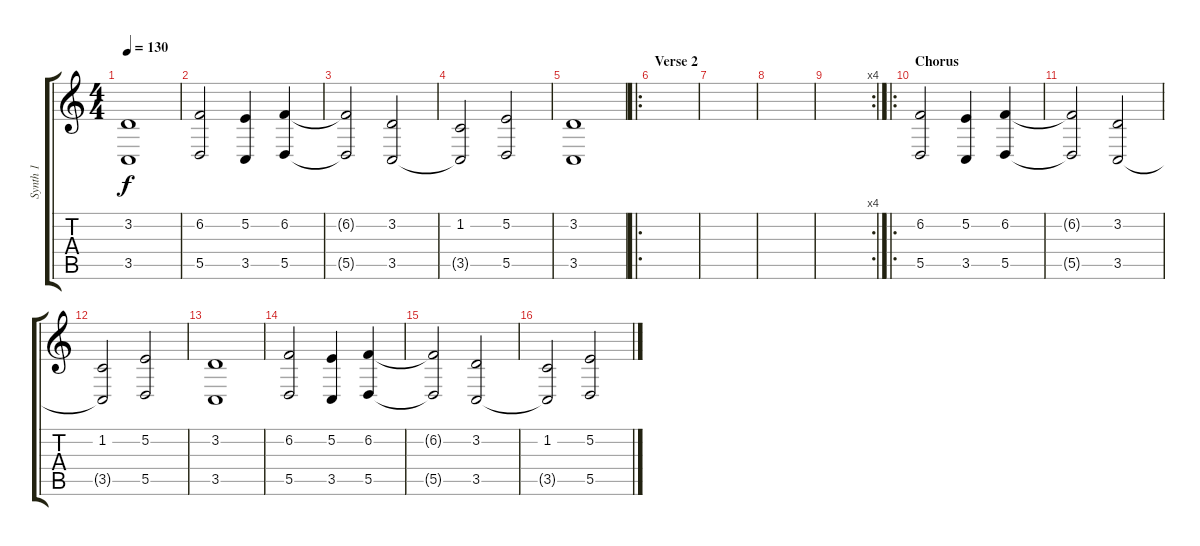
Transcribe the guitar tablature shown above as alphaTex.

\track ("Synth 1" "Synth 1") {instrument stringensemble2}
\staff {score tabs}
\tuning (E4 B3 G3 D3 A2 E2) {hide}
\ts (4 4)
\tempo 130
\clef g2
\ks c
(3.2 3.5).1{dy f} |
(6.2 5.5).2 (5.2 3.5).4 (6.2 5.5).4 |
(6.2{t} 5.5{t}).2 (3.2 3.5).2 |
(1.2 3.5{t}).2 (5.2 5.5).2 |
(3.2 3.5).1 |
\ro
\section ("" "Verse 2")
|
|
|
\rc 4
|
\ro
\section ("" "Chorus")
(6.2 5.5).2 (5.2 3.5).4 (6.2 5.5).4 |
(6.2{t} 5.5{t}).2 (3.2 3.5).2 |
(1.2 3.5{t}).2 (5.2 5.5).2 |
(3.2 3.5).1 |
(6.2 5.5).2 (5.2 3.5).4 (6.2 5.5).4 |
(6.2{t} 5.5{t}).2 (3.2 3.5).2 |
(1.2 3.5{t}).2 (5.2 5.5).2
